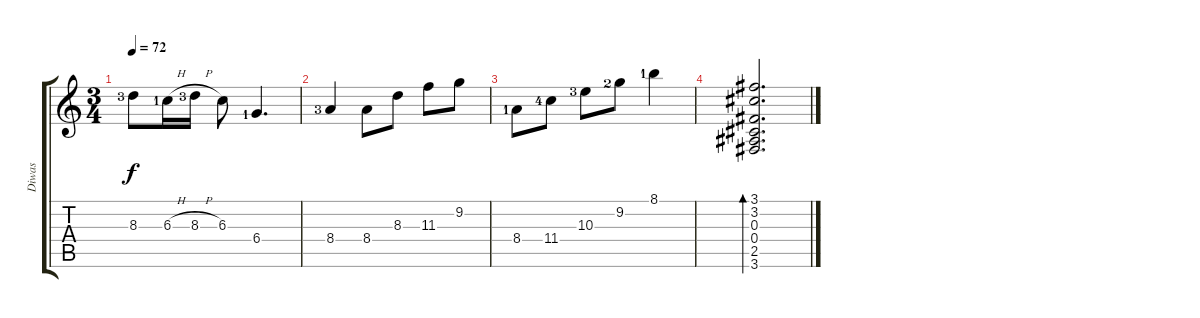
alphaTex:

\track ("Diwas" "Diwas") {instrument overdrivenguitar}
\staff {score tabs}
\tuning (Eb4 Bb3 Gb3 Db3 Ab2 Eb2) {hide}
\ts (3 4)
\tempo 72
\clef g2
\ks aminor
8.3{lf 4}.8{dy f} 6.3{h lf 2}.16 8.3{h lf 4}.16 6.3.8 6.4{lf 2}.4{d} |
8.4{lf 4}.4 8.4.8 8.3.8 11.3.8 9.2.8 |
8.4{lf 2}.8 11.4{lf 5}.8 10.3{lf 4}.8 9.2{lf 3}.8 8.1{lf 2}.4 |
(3.1 3.2 0.3 0.4 2.5 3.6).2{d bd 480}
